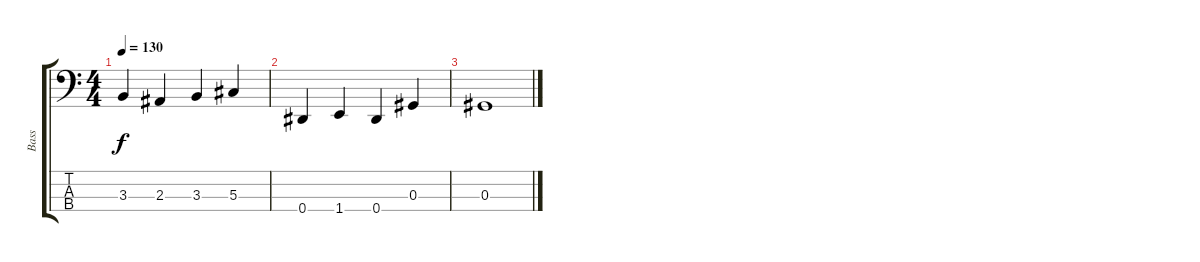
\track ("Bass" "Bass") {instrument electricbassfinger}
\staff {score tabs}
\tuning (Gb2 Db2 Ab1 Eb1) {hide}
\ts (4 4)
\tempo 130
\clef f4
\ks c
3.3.4{dy f} 2.3.4 3.3.4 5.3.4 |
0.4.4 1.4.4 0.4.4 0.3.4 |
0.3.1
